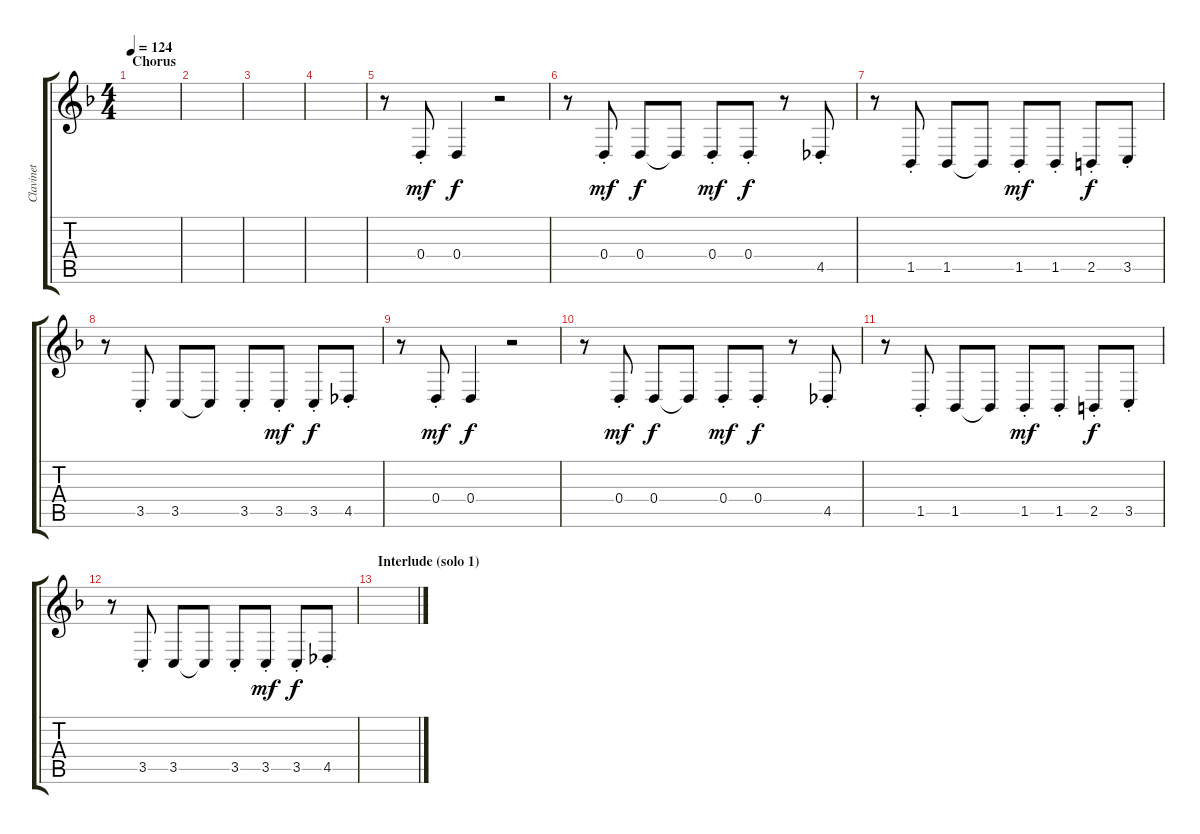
\track ("Clavinet" "Clavinet") {instrument clavinet}
\staff {score tabs}
\tuning (E4 B3 G3 D3 A2 E2) {hide}
\ts (4 4)
\section ("" "Chorus")
\tempo 124
\clef g2
\ks f
|
|
|
|
r.8 0.4{st}.8{dy mf} 0.4.4{dy f} r.2 |
r.8 0.4{st}.8{dy mf} 0.4.8{dy f} 0.4{t}.8 0.4{st}.8{dy mf} 0.4{st}.8{dy f} r.8 4.5{st}.8 |
r.8 1.5{st}.8 1.5.8 1.5{t}.8 1.5{st}.8{dy mf} 1.5{st}.8 2.5{st}.8{dy f} 3.5{st}.8 |
r.8 3.5{st}.8 3.5.8 3.5{t}.8 3.5{st}.8 3.5{st}.8{dy mf} 3.5{st}.8{dy f} 4.5{st}.8 |
r.8 0.4{st}.8{dy mf} 0.4.4{dy f} r.2 |
r.8 0.4{st}.8{dy mf} 0.4.8{dy f} 0.4{t}.8 0.4{st}.8{dy mf} 0.4{st}.8{dy f} r.8 4.5{st}.8 |
r.8 1.5{st}.8 1.5.8 1.5{t}.8 1.5{st}.8{dy mf} 1.5{st}.8 2.5{st}.8{dy f} 3.5{st}.8 |
r.8 3.5{st}.8 3.5.8 3.5{t}.8 3.5{st}.8 3.5{st}.8{dy mf} 3.5{st}.8{dy f} 4.5{st}.8 |
\section ("" "Interlude (solo 1)")
